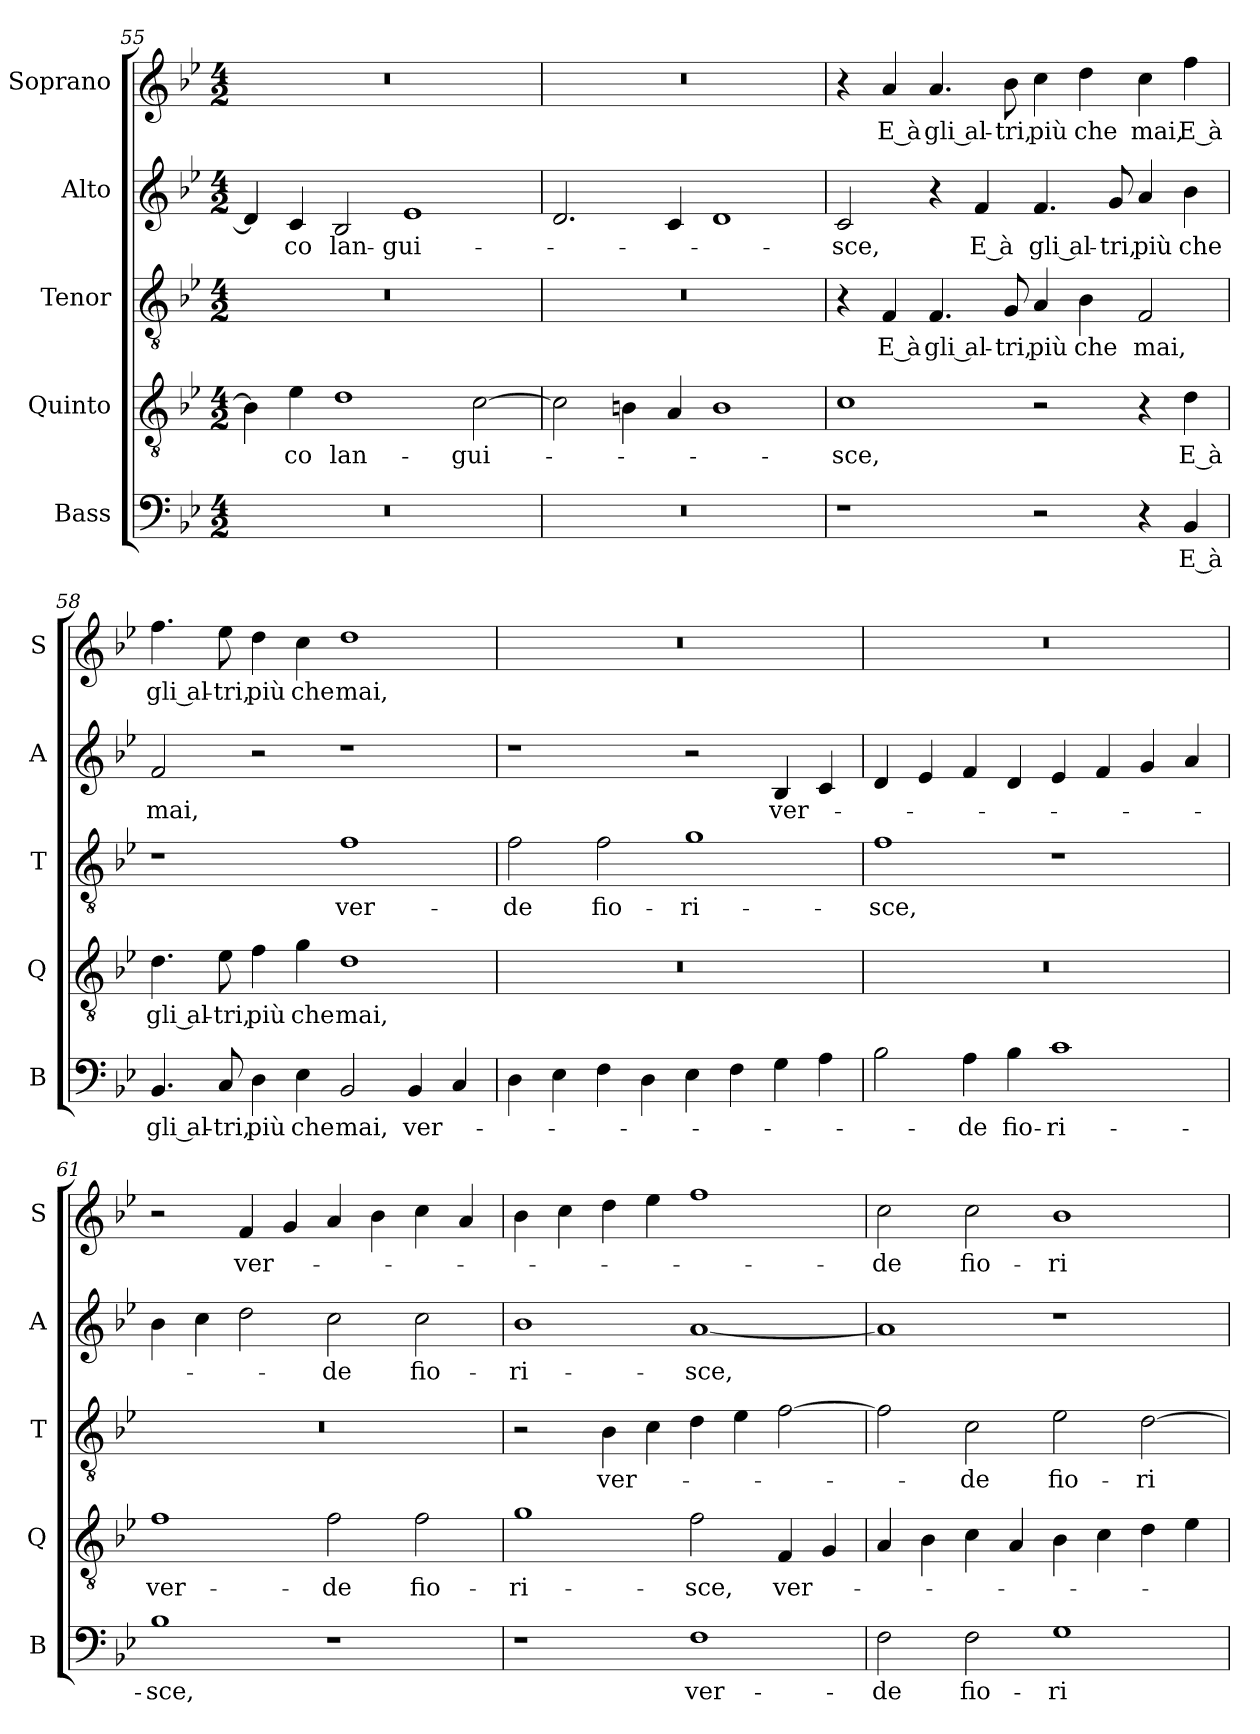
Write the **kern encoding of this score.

**kern	**text	**kern	**text	**kern	**text	**kern	**text	**kern	**text
*part5	*part5	*part4	*part4	*part3	*part3	*part2	*part2	*part1	*part1
*staff5	*staff5	*staff4	*staff4	*staff3	*staff3	*staff2	*staff2	*staff1	*staff1
*I"Bass	*	*I"Quinto	*	*I"Tenor	*	*I"Alto	*	*I"Soprano	*
*I'B	*	*I'Q	*	*I'T	*	*I'A	*	*I'S	*
*clefF4	*	*clefGv2	*	*clefGv2	*	*clefG2	*	*clefG2	*
*k[b-e-]	*	*k[b-e-]	*	*k[b-e-]	*	*k[b-e-]	*	*k[b-e-]	*
*B-:	*	*B-:	*	*B-:	*	*B-:	*	*B-:	*
*M4/2	*	*M4/2	*	*M4/2	*	*M4/2	*	*M4/2	*
=55	=55	=55	=55	=55	=55	=55	=55	=55	=55
0r	.	4B-\]	.	0r	.	4d/]	.	0r	.
!	!	!	!LO:LY:b	!	!	!	!LO:LY:b	!	!
.	.	4e-\	-co	.	.	4c/	-co	.	.
!	!	!	!LO:LY:b	!	!	!	!LO:LY:b	!	!
.	.	1d	lan-	.	.	2B-/	lan-	.	.
!	!	!	!	!	!	!	!LO:LY:b	!	!
.	.	.	.	.	.	1e-	-gui-	.	.
!	!	!	!LO:LY:b	!	!	!	!	!	!
.	.	[2c\	-gui-	.	.	.	.	.	.
=56	=56	=56	=56	=56	=56	=56	=56	=56	=56
0r	.	2c\]	.	0r	.	2.d/	.	0r	.
.	.	4Bn\	.	.	.	.	.	.	.
.	.	4A/	.	.	.	4c/	.	.	.
.	.	1B	.	.	.	1d	.	.	.
!!LO:LB:g=z
=57	=57	=57	=57	=57	=57	=57	=57	=57	=57
!	!	!	!LO:LY:b	!	!	!	!LO:LY:b	!	!
1r	.	1c	-sce,	4r	.	2c/	-sce,	4r	.
!	!	!	!	!	!LO:LY:b	!	!	!	!LO:LY:b
.	.	.	.	4F/	E à	.	.	4a/	E à
!	!	!	!	!	!LO:LY:b	!	!	!	!LO:LY:b
.	.	.	.	4.F/	gli al-	4r	.	4.a/	gli al-
!	!	!	!	!	!	!	!LO:LY:b	!	!
.	.	.	.	.	.	4f/	E à	.	.
!	!	!	!	!	!LO:LY:b	!	!	!	!LO:LY:b
.	.	.	.	8G/	-tri,	.	.	8b-\	-tri,
!	!	!	!	!	!LO:LY:b	!	!LO:LY:b	!	!LO:LY:b
2r	.	2r	.	4A/	più	4.f/	gli al-	4cc\	più
!	!	!	!	!	!LO:LY:b	!	!	!	!LO:LY:b
.	.	.	.	4B-\	che	.	.	4dd\	che
!	!	!	!	!	!	!	!LO:LY:b	!	!
.	.	.	.	.	.	8g/	-tri,	.	.
!	!	!	!	!	!LO:LY:b	!	!LO:LY:b	!	!LO:LY:b
4r	.	4r	.	2F/	mai,	4a/	più	4cc\	mai,
!	!LO:LY:b	!	!LO:LY:b	!	!	!	!LO:LY:b	!	!LO:LY:b
4BB-/	E à	4d\	E à	.	.	4b-\	che	4ff\	E à
=58	=58	=58	=58	=58	=58	=58	=58	=58	=58
!	!LO:LY:b	!	!LO:LY:b	!	!	!	!LO:LY:b	!	!LO:LY:b
4.BB-/	gli al-	4.d\	gli al-	1r	.	2f/	mai,	4.ff\	gli al-
!	!LO:LY:b	!	!LO:LY:b	!	!	!	!	!	!LO:LY:b
8C/	-tri,	8e-\	-tri,	.	.	.	.	8ee-\	-tri,
!	!LO:LY:b	!	!LO:LY:b	!	!	!	!	!	!LO:LY:b
4D\	più	4f\	più	.	.	2r	.	4dd\	più
!	!LO:LY:b	!	!LO:LY:b	!	!	!	!	!	!LO:LY:b
4E-\	che	4g\	che	.	.	.	.	4cc\	che
!	!LO:LY:b	!	!LO:LY:b	!	!LO:LY:b	!	!	!	!LO:LY:b
2BB-/	mai,	1d	mai,	1f	ver-	1r	.	1dd	mai,
!	!LO:LY:b	!	!	!	!	!	!	!	!
4BB-/	ver-	.	.	.	.	.	.	.	.
4C/	.	.	.	.	.	.	.	.	.
=59	=59	=59	=59	=59	=59	=59	=59	=59	=59
!	!	!	!	!	!LO:LY:b	!	!	!	!
4D\	.	0r	.	2f\	-de	1r	.	0r	.
4E-\	.	.	.	.	.	.	.	.	.
!	!	!	!	!	!LO:LY:b	!	!	!	!
4F\	.	.	.	2f\	fio-	.	.	.	.
4D\	.	.	.	.	.	.	.	.	.
!	!	!	!	!	!LO:LY:b	!	!	!	!
4E-\	.	.	.	1g	-ri-	2r	.	.	.
4F\	.	.	.	.	.	.	.	.	.
!	!	!	!	!	!	!	!LO:LY:b	!	!
4G\	.	.	.	.	.	4B-/	ver-	.	.
4A\	.	.	.	.	.	4c/	.	.	.
!!LO:PB:g=z
=60	=60	=60	=60	=60	=60	=60	=60	=60	=60
!	!	!	!	!	!LO:LY:b	!	!	!	!
2B-\	.	0r	.	1f	-sce,	4d/	.	0r	.
.	.	.	.	.	.	4e-/	.	.	.
!	!LO:LY:b	!	!	!	!	!	!	!	!
4A\	-de	.	.	.	.	4f/	.	.	.
!	!LO:LY:b	!	!	!	!	!	!	!	!
4B-\	fio-	.	.	.	.	4d/	.	.	.
!	!LO:LY:b	!	!	!	!	!	!	!	!
1c	-ri-	.	.	1r	.	4e-/	.	.	.
.	.	.	.	.	.	4f/	.	.	.
.	.	.	.	.	.	4g/	.	.	.
.	.	.	.	.	.	4a/	.	.	.
=61	=61	=61	=61	=61	=61	=61	=61	=61	=61
!	!LO:LY:b	!	!LO:LY:b	!	!	!	!	!	!
1B-	-sce,	1f	ver-	0r	.	4b-\	.	2r	.
.	.	.	.	.	.	4cc\	.	.	.
!	!	!	!	!	!	!	!	!	!LO:LY:b
.	.	.	.	.	.	2dd\	.	4f/	ver-
.	.	.	.	.	.	.	.	4g/	.
!	!	!	!LO:LY:b	!	!	!	!LO:LY:b	!	!
1r	.	2f\	-de	.	.	2cc\	-de	4a/	.
.	.	.	.	.	.	.	.	4b-\	.
!	!	!	!LO:LY:b	!	!	!	!LO:LY:b	!	!
.	.	2f\	fio-	.	.	2cc\	fio-	4cc\	.
.	.	.	.	.	.	.	.	4a/	.
=62	=62	=62	=62	=62	=62	=62	=62	=62	=62
!	!	!	!LO:LY:b	!	!	!	!LO:LY:b	!	!
1r	.	1g	-ri-	2r	.	1b-	-ri-	4b-\	.
.	.	.	.	.	.	.	.	4cc\	.
!	!	!	!	!	!LO:LY:b	!	!	!	!
.	.	.	.	4B-\	ver-	.	.	4dd\	.
.	.	.	.	4c\	.	.	.	4ee-\	.
!	!LO:LY:b	!	!LO:LY:b	!	!	!	!LO:LY:b	!	!
1F	ver-	2f\	-sce,	4d\	.	[1a	-sce,	1ff	.
.	.	.	.	4e-\	.	.	.	.	.
!	!	!	!LO:LY:b	!	!	!	!	!	!
.	.	4F/	ver-	[2f\	.	.	.	.	.
.	.	4G/	.	.	.	.	.	.	.
!!LO:LB:g=z
=63	=63	=63	=63	=63	=63	=63	=63	=63	=63
!	!LO:LY:b	!	!	!	!	!	!	!	!LO:LY:b
2F\	-de	4A/	.	2f\]	.	1a]	.	2cc\	-de
.	.	4B-\	.	.	.	.	.	.	.
!	!LO:LY:b	!	!	!	!LO:LY:b	!	!	!	!LO:LY:b
2F\	fio-	4c\	.	2c\	-de	.	.	2cc\	fio-
.	.	4A/	.	.	.	.	.	.	.
!	!LO:LY:b	!	!	!	!LO:LY:b	!	!	!	!LO:LY:b
1G	-ri-	4B-\	.	2e-\	fio-	1r	.	1b-	-ri-
.	.	4c\	.	.	.	.	.	.	.
!	!	!	!	!	!LO:LY:b	!	!	!	!
.	.	4d\	.	[2d\	-ri-	.	.	.	.
.	.	4e-\	.	.	.	.	.	.	.
=	=	=	=	=	=	=	=	=	=
*-	*-	*-	*-	*-	*-	*-	*-	*-	*-
